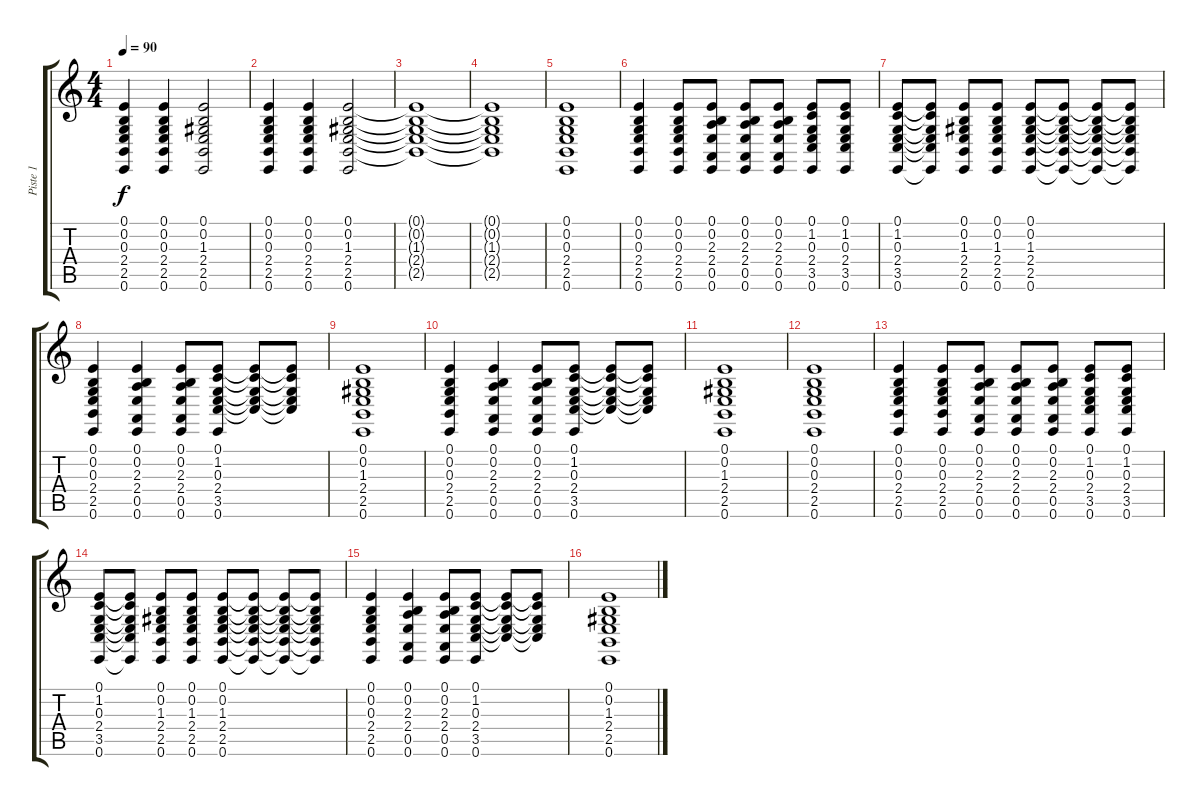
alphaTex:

\track ("Piste 1" "Piste 1") {instrument fiddle}
\staff {score tabs}
\tuning (E4 B3 G3 D3 A2 E2) {hide}
\ts (4 4)
\tempo 90
\clef g2
\ks c
(0.1 0.2 0.3 2.4 2.5 0.6).4{dy f} (0.1 0.2 0.3 2.4 2.5 0.6).4 (0.1 0.2 1.3 2.4 2.5 0.6).2 |
(0.1 0.2 0.3 2.4 2.5 0.6).4 (0.1 0.2 0.3 2.4 2.5 0.6).4 (0.1 0.2 1.3 2.4 2.5 0.6).2 |
(0.1{t} 0.2{t} 1.3{t} 2.4{t} 2.5{t}).1 |
(0.1{t} 0.2{t} 1.3{t} 2.4{t} 2.5{t}).1 |
(0.1 0.2 0.3 2.4 2.5 0.6).1 |
(0.1 0.2 0.3 2.4 2.5 0.6).4 (0.1 0.2 0.3 2.4 2.5 0.6).8 (0.1 0.2 2.3 2.4 0.5 0.6).8 (0.1 0.2 2.3 2.4 0.5 0.6).8 (0.1 0.2 2.3 2.4 0.5 0.6).8 (0.1 1.2 0.3 2.4 3.5 0.6).8 (0.1 1.2 0.3 2.4 3.5 0.6).8 |
(0.1 1.2 0.3 2.4 3.5 0.6).8 (0.1{t} 1.2{t} 0.3{t} 2.4{t} 3.5{t} 0.6{t}).8 (0.1 0.2 1.3 2.4 2.5 0.6).8 (0.1 0.2 1.3 2.4 2.5 0.6).8 (0.1 0.2 1.3 2.4 2.5 0.6).8 (0.1{t} 0.2{t} 1.3{t} 2.4{t} 2.5{t} 0.6{t}).8 (0.1{t} 0.2{t} 1.3{t} 2.4{t} 2.5{t} 0.6{t}).8 (0.1{t} 0.2{t} 1.3{t} 2.4{t} 2.5{t} 0.6{t}).8 |
(0.1 0.2 0.3 2.4 2.5 0.6).4 (0.1 0.2 2.3 2.4 0.5 0.6).4 (0.1 0.2 2.3 2.4 0.5 0.6).8 (0.1 1.2 0.3 2.4 3.5 0.6).8 (0.1{t} 1.2{t} 0.3{t} 2.4{t} 3.5{t}).8 (0.1{t} 1.2{t} 0.3{t} 2.4{t} 3.5{t}).8 |
(0.1 0.2 1.3 2.4 2.5 0.6).1 |
(0.1 0.2 0.3 2.4 2.5 0.6).4 (0.1 0.2 2.3 2.4 0.5 0.6).4 (0.1 0.2 2.3 2.4 0.5 0.6).8 (0.1 1.2 0.3 2.4 3.5 0.6).8 (0.1{t} 1.2{t} 0.3{t} 2.4{t} 3.5{t}).8 (0.1{t} 1.2{t} 0.3{t} 2.4{t} 3.5{t}).8 |
(0.1 0.2 1.3 2.4 2.5 0.6).1 |
(0.1 0.2 0.3 2.4 2.5 0.6).1 |
(0.1 0.2 0.3 2.4 2.5 0.6).4 (0.1 0.2 0.3 2.4 2.5 0.6).8 (0.1 0.2 2.3 2.4 0.5 0.6).8 (0.1 0.2 2.3 2.4 0.5 0.6).8 (0.1 0.2 2.3 2.4 0.5 0.6).8 (0.1 1.2 0.3 2.4 3.5 0.6).8 (0.1 1.2 0.3 2.4 3.5 0.6).8 |
(0.1 1.2 0.3 2.4 3.5 0.6).8 (0.1{t} 1.2{t} 0.3{t} 2.4{t} 3.5{t} 0.6{t}).8 (0.1 0.2 1.3 2.4 2.5 0.6).8 (0.1 0.2 1.3 2.4 2.5 0.6).8 (0.1 0.2 1.3 2.4 2.5 0.6).8 (0.1{t} 0.2{t} 1.3{t} 2.4{t} 2.5{t} 0.6{t}).8 (0.1{t} 0.2{t} 1.3{t} 2.4{t} 2.5{t} 0.6{t}).8 (0.1{t} 0.2{t} 1.3{t} 2.4{t} 2.5{t} 0.6{t}).8 |
(0.1 0.2 0.3 2.4 2.5 0.6).4 (0.1 0.2 2.3 2.4 0.5 0.6).4 (0.1 0.2 2.3 2.4 0.5 0.6).8 (0.1 1.2 0.3 2.4 3.5 0.6).8 (0.1{t} 1.2{t} 0.3{t} 2.4{t} 3.5{t}).8 (0.1{t} 1.2{t} 0.3{t} 2.4{t} 3.5{t}).8 |
(0.1 0.2 1.3 2.4 2.5 0.6).1
